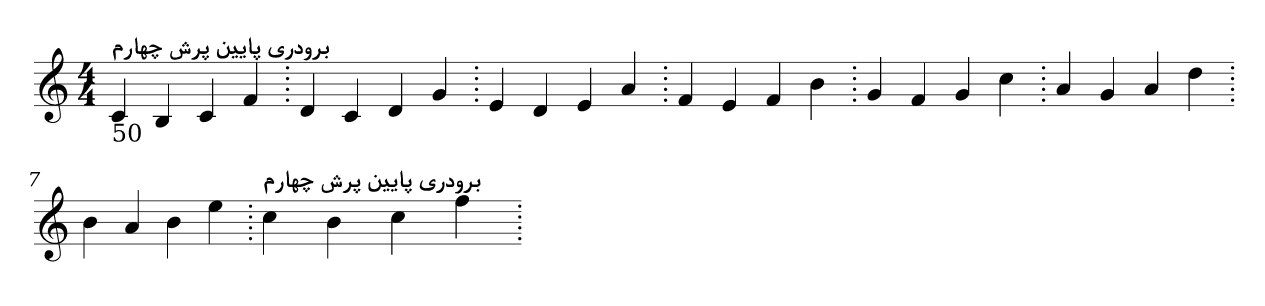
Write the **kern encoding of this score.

**kern
*part1
*staff1
!!LO:LB:g=z
*clefG2
*k[]
*C:
*M4/4
=1
!LO:TX:b:t=50
!LO:TX:a:t=برودری پایین پرش چهارم
4ci/
4Bi/
4ci/
4fi/
=2.
*k[]
*C:
4di/
4ci/
4di/
4gi/
=3.
*k[]
*C:
4ei/
4di/
4ei/
4ai/
!!LO:LB:g=z
=4.
*k[]
*C:
4fi/
4ei/
4fi/
4bi\
=5.
*k[]
*C:
4gi/
4fi/
4gi/
4cci\
=6.
*k[]
*C:
4ai/
4gi/
4ai/
4ddi\
=7.
*k[]
*C:
4bi\
4ai/
4bi\
4eei\
!!LO:LB:g=z
=8.
*k[]
*C:
!LO:TX:a:t=برودری پایین پرش چهارم
4cci\
4bi\
4cci\
4ffi\
=.
*-
